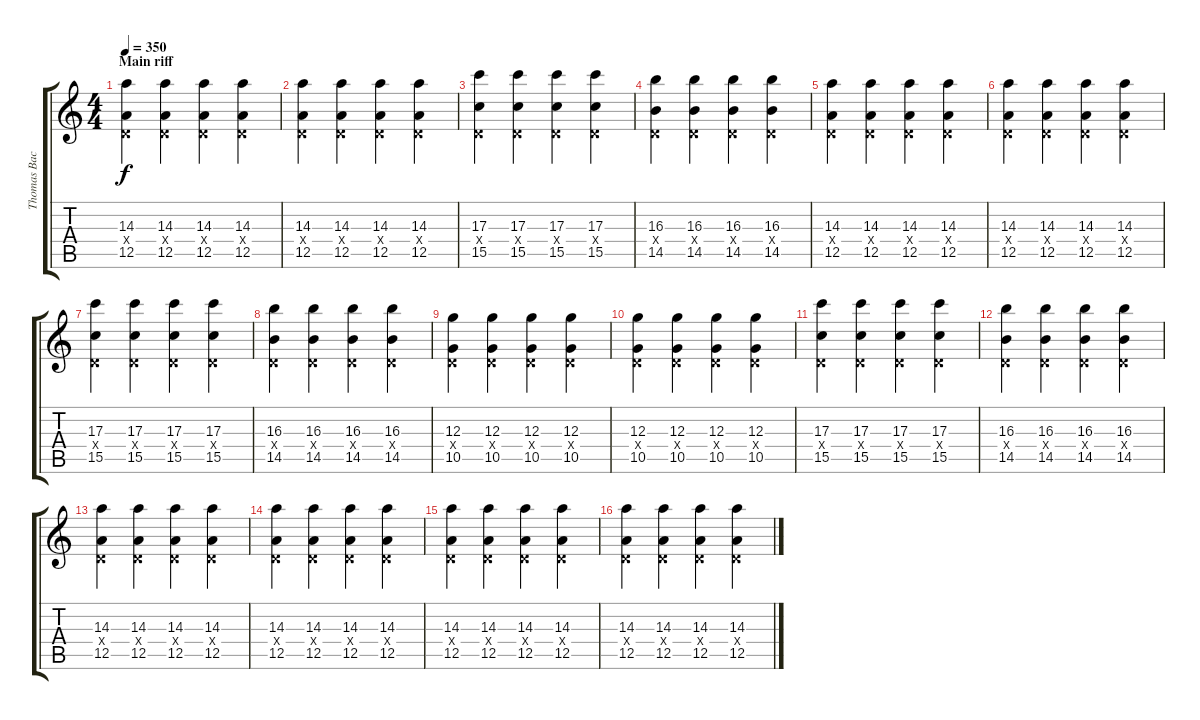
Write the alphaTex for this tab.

\track ("Thomas Bacon - Lead Guitar" "Thomas Bac") {instrument overdrivenguitar}
\staff {score tabs}
\tuning (E4 B3 G3 D3 A2 E2) {hide}
\ts (4 4)
\section ("" "Main riff")
\tempo 350
\clef g2
\ks c
(14.3 0.4{x} 12.5).4{dy f} (14.3 0.4{x} 12.5).4 (14.3 0.4{x} 12.5).4 (14.3 0.4{x} 12.5).4 |
(14.3 0.4{x} 12.5).4 (14.3 0.4{x} 12.5).4 (14.3 0.4{x} 12.5).4 (14.3 0.4{x} 12.5).4 |
(17.3 0.4{x} 15.5).4 (17.3 0.4{x} 15.5).4 (17.3 0.4{x} 15.5).4 (17.3 0.4{x} 15.5).4 |
(16.3 0.4{x} 14.5).4 (16.3 0.4{x} 14.5).4 (16.3 0.4{x} 14.5).4 (16.3 0.4{x} 14.5).4 |
(14.3 0.4{x} 12.5).4 (14.3 0.4{x} 12.5).4 (14.3 0.4{x} 12.5).4 (14.3 0.4{x} 12.5).4 |
(14.3 0.4{x} 12.5).4 (14.3 0.4{x} 12.5).4 (14.3 0.4{x} 12.5).4 (14.3 0.4{x} 12.5).4 |
(17.3 0.4{x} 15.5).4 (17.3 0.4{x} 15.5).4 (17.3 0.4{x} 15.5).4 (17.3 0.4{x} 15.5).4 |
(16.3 0.4{x} 14.5).4 (16.3 0.4{x} 14.5).4 (16.3 0.4{x} 14.5).4 (16.3 0.4{x} 14.5).4 |
(12.3 0.4{x} 10.5).4 (12.3 0.4{x} 10.5).4 (12.3 0.4{x} 10.5).4 (12.3 0.4{x} 10.5).4 |
(12.3 0.4{x} 10.5).4 (12.3 0.4{x} 10.5).4 (12.3 0.4{x} 10.5).4 (12.3 0.4{x} 10.5).4 |
(17.3 0.4{x} 15.5).4 (17.3 0.4{x} 15.5).4 (17.3 0.4{x} 15.5).4 (17.3 0.4{x} 15.5).4 |
(16.3 0.4{x} 14.5).4 (16.3 0.4{x} 14.5).4 (16.3 0.4{x} 14.5).4 (16.3 0.4{x} 14.5).4 |
(14.3 0.4{x} 12.5).4 (14.3 0.4{x} 12.5).4 (14.3 0.4{x} 12.5).4 (14.3 0.4{x} 12.5).4 |
(14.3 0.4{x} 12.5).4 (14.3 0.4{x} 12.5).4 (14.3 0.4{x} 12.5).4 (14.3 0.4{x} 12.5).4 |
(14.3 0.4{x} 12.5).4 (14.3 0.4{x} 12.5).4 (14.3 0.4{x} 12.5).4 (14.3 0.4{x} 12.5).4 |
(14.3 0.4{x} 12.5).4 (14.3 0.4{x} 12.5).4 (14.3 0.4{x} 12.5).4 (14.3 0.4{x} 12.5).4
